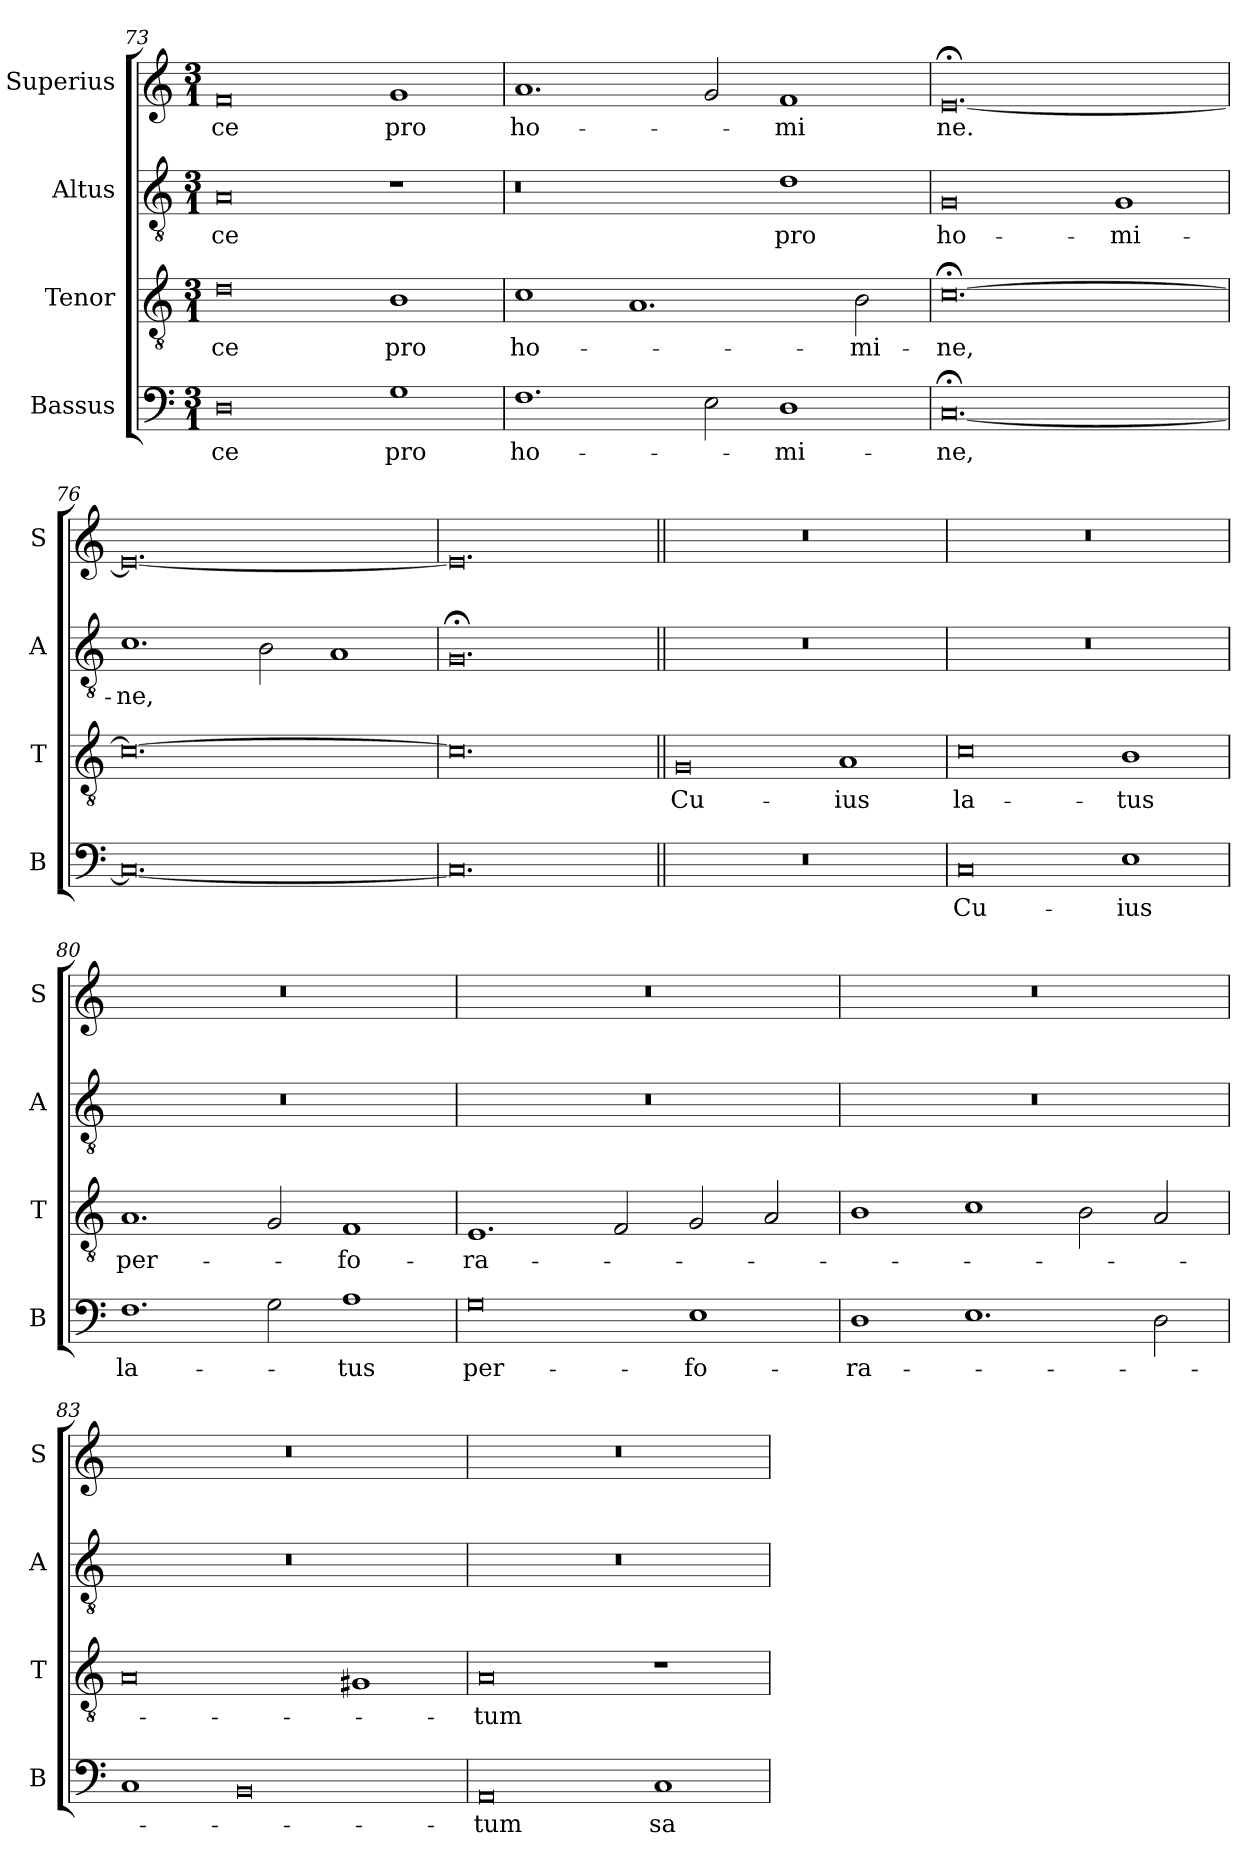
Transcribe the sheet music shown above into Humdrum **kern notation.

**kern	**text	**kern	**text	**kern	**text	**kern	**text
*part4	*part4	*part3	*part3	*part2	*part2	*part1	*part1
*staff4	*staff4	*staff3	*staff3	*staff2	*staff2	*staff1	*staff1
*I"Bassus	*	*I"Tenor	*	*I"Altus	*	*I"Superius	*
*I'B	*	*I'T	*	*I'A	*	*I'S	*
*clefF4	*	*clefGv2	*	*clefGv2	*	*clefG2	*
*k[]	*	*k[]	*	*k[]	*	*k[]	*
*M3/1	*	*M3/1	*	*M3/1	*	*M3/1	*
=73	=73	=73	=73	=73	=73	=73	=73
0D	-ce	0d	-ce	0A	-ce	0f	-ce
1G	pro	1B	pro	1r	.	1g	pro
=74	=74	=74	=74	=74	=74	=74	=74
1.F	ho-	1c	ho-	0r	.	1.a	ho-
.	.	1.A	.	.	.	.	.
2E	.	.	.	.	.	2g	.
1D	-mi-	.	.	1d	pro	1f	-mi
.	.	2B	-mi-	.	.	.	.
=75	=75	=75	=75	=75	=75	=75	=75
[0.C;<	-ne,	[0.c;<	-ne,	0G	ho-	[0.e;<	ne.
.	.	.	.	1G	-mi-	.	.
=76	=76	=76	=76	=76	=76	=76	=76
0.C_	.	0.c_	.	1.c	-ne,	0.e_	.
.	.	.	.	2B	.	.	.
.	.	.	.	1A	.	.	.
=77	=77	=77	=77	=77	=77	=77	=77
0.C]	.	0.c]	.	0.G;<	.	0.e]	.
=78||	=78||	=78||	=78||	=78||	=78||	=78||	=78||
0.r	.	0G	Cu-	0.r	.	0.r	.
.	.	1A	-ius	.	.	.	.
=79	=79	=79	=79	=79	=79	=79	=79
0C	Cu-	0c	la-	0.r	.	0.r	.
1E	-ius	1B	-tus	.	.	.	.
=80	=80	=80	=80	=80	=80	=80	=80
1.F	la-	1.A	per-	0.r	.	0.r	.
2G	.	2G	.	.	.	.	.
1A	-tus	1F	-fo-	.	.	.	.
=81	=81	=81	=81	=81	=81	=81	=81
0G	per-	1.E	-ra-	0.r	.	0.r	.
.	.	2F	.	.	.	.	.
1E	-fo-	2G	.	.	.	.	.
.	.	2A	.	.	.	.	.
=82	=82	=82	=82	=82	=82	=82	=82
1D	-ra-	1B	.	0.r	.	0.r	.
1.E	.	1c	.	.	.	.	.
.	.	2B	.	.	.	.	.
2D	.	2A	.	.	.	.	.
=83	=83	=83	=83	=83	=83	=83	=83
1C	.	0A	.	0.r	.	0.r	.
0BB	.	.	.	.	.	.	.
.	.	1G#X	.	.	.	.	.
=84	=84	=84	=84	=84	=84	=84	=84
0AA	-tum	0A	-tum	0.r	.	0.r	.
1C	sa-	1r	.	.	.	.	.
=	=	=	=	=	=	=	=
*-	*-	*-	*-	*-	*-	*-	*-
